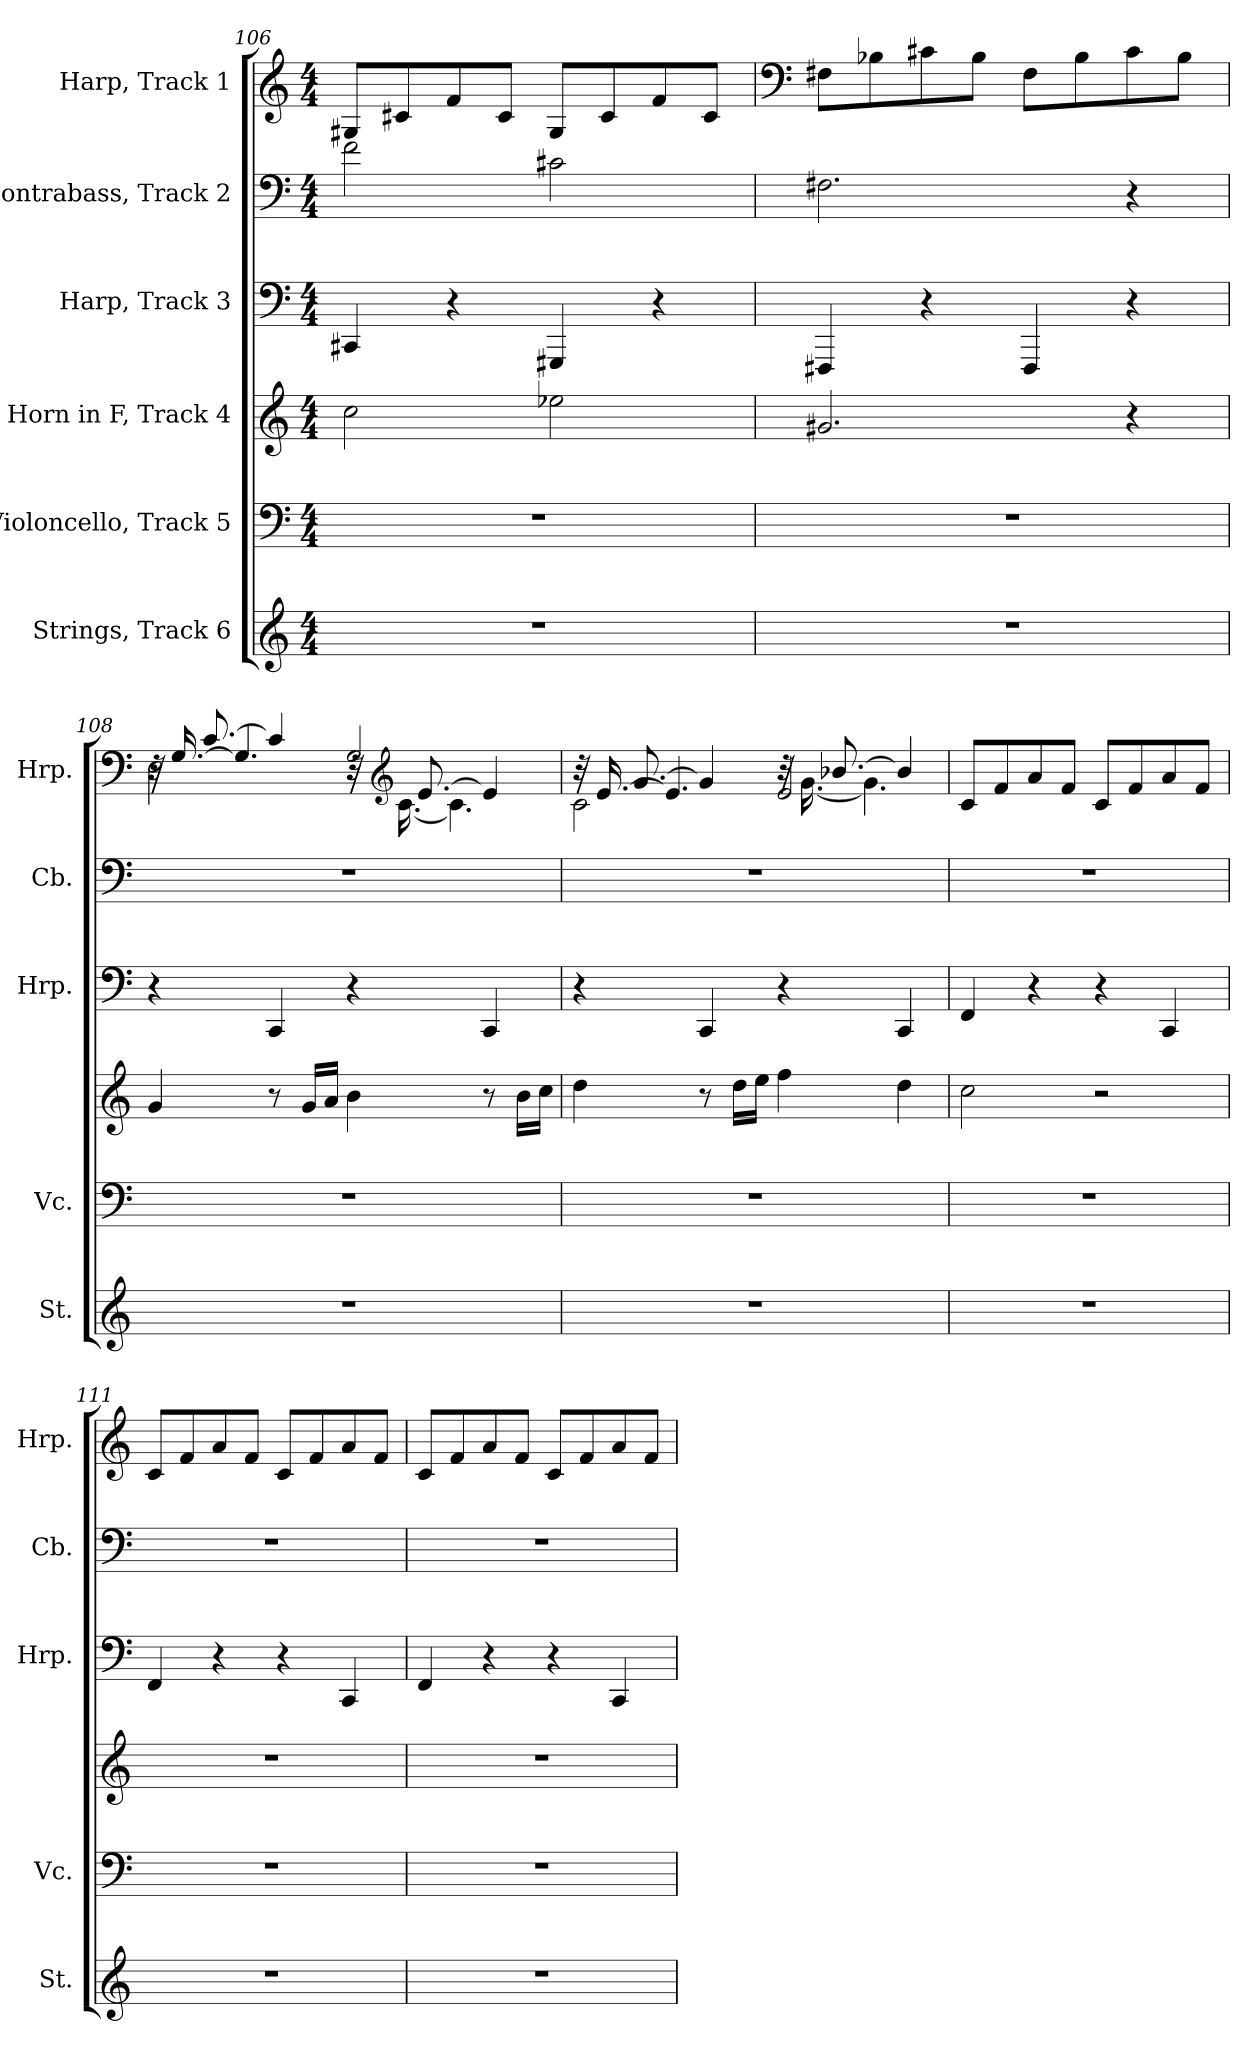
**kern	**kern	**kern	**kern	**kern	**kern
*part6	*part5	*part4	*part3	*part2	*part1
*staff6	*staff5	*staff4	*staff3	*staff2	*staff1
*I"Strings, Track 6	*I"Violoncello, Track 5	*I"Horn in F, Track 4	*I"Harp, Track 3	*I"Contrabass, Track 2	*I"Harp, Track 1
*I'St.	*I'Vc.	*	*I'Hrp.	*I'Cb.	*I'Hrp.
*clefG2	*clefF4	*clefG2	*clefF4	*clefF4	*clefG2
*	*	*ITrd4c7	*	*ITrd7c12	*
*k[]	*k[]	*k[b-]	*k[]	*k[]	*k[]
*M4/4	*M4/4	*M4/4	*M4/4	*M4/4	*M4/4
=106	=106	=106	=106	=106	=106
1r	1r	2f\	4CC#X/	2F\	8G#X/L
.	.	.	.	.	8c#X/
.	.	.	4r	.	8f/
.	.	.	.	.	8c#/J
.	.	2a-X\	4GGG#X/	2C#X\	8G#/L
.	.	.	.	.	8c#/
.	.	.	4r	.	8f/
.	.	.	.	.	8c#/J
=107	=107	=107	=107	=107	=107
*	*	*	*	*	*clefF4
1r	1r	2.c#X/	4FFF#X/	2.FF#X\	8F#X\L
.	.	.	.	.	8B-X\
.	.	.	4r	.	8c#X\
.	.	.	.	.	8B-\J
.	.	.	4FFF#/	.	8F#\L
.	.	.	.	.	8B-\
.	.	4r	4r	4r	8c#\
.	.	.	.	.	8B-\J
!!LO:LB:g=z
=108	=108	=108	=108	=108	=108
*	*	*	*	*	*^
*	*	*	*	*	*	*^
1r	1r	4c/	4r	1r	16r	2E\	32r
.	.	.	.	.	.	.	[16.G/
.	.	.	.	.	[8.c/	.	.
.	.	.	.	.	.	.	4.G/]
.	.	8r	4CC/	.	4c/]	.	.
.	.	16c/LL	.	.	.	.	.
.	.	16d/JJ	.	.	.	.	.
.	.	4e\	4r	.	16r	32r	2G/
*	*	*	*	*	*clefG2	*	*
.	.	.	.	.	.	[16.c\	.
.	.	.	.	.	[8.e/	.	.
.	.	.	.	.	.	4.c\]	.
.	.	8r	4CC/	.	4e/]	.	.
.	.	16e\LL	.	.	.	.	.
.	.	16f\JJ	.	.	.	.	.
=109	=109	=109	=109	=109	=109	=109	=109
1r	1r	4g\	4r	1r	16r	2c\	32r
.	.	.	.	.	.	.	[16.e/
.	.	.	.	.	[8.g/	.	.
.	.	.	.	.	.	.	4.e/]
.	.	8r	4CC/	.	4g/]	.	.
.	.	16g\LL	.	.	.	.	.
.	.	16a\JJ	.	.	.	.	.
.	.	4b-\	4r	.	16r	32r	2e/
.	.	.	.	.	.	[16.g\	.
.	.	.	.	.	[8.b-X/	.	.
.	.	.	.	.	.	4.g\]	.
.	.	4g\	4CC/	.	4b-/]	.	.
*	*	*	*	*	*v	*v	*v
!!LO:PB:g=z
=110	=110	=110	=110	=110	=110
1r	1r	2f\	4FF/	1r	8c/L
.	.	.	.	.	8f/
.	.	.	4r	.	8a/
.	.	.	.	.	8f/J
.	.	2r	4r	.	8c/L
.	.	.	.	.	8f/
.	.	.	4CC/	.	8a/
.	.	.	.	.	8f/J
=111	=111	=111	=111	=111	=111
1r	1r	1r	4FF/	1r	8c/L
.	.	.	.	.	8f/
.	.	.	4r	.	8a/
.	.	.	.	.	8f/J
.	.	.	4r	.	8c/L
.	.	.	.	.	8f/
.	.	.	4CC/	.	8a/
.	.	.	.	.	8f/J
=112	=112	=112	=112	=112	=112
1r	1r	1r	4FF/	1r	8c/L
.	.	.	.	.	8f/
.	.	.	4r	.	8a/
.	.	.	.	.	8f/J
.	.	.	4r	.	8c/L
.	.	.	.	.	8f/
.	.	.	4CC/	.	8a/
.	.	.	.	.	8f/J
=	=	=	=	=	=
*-	*-	*-	*-	*-	*-
